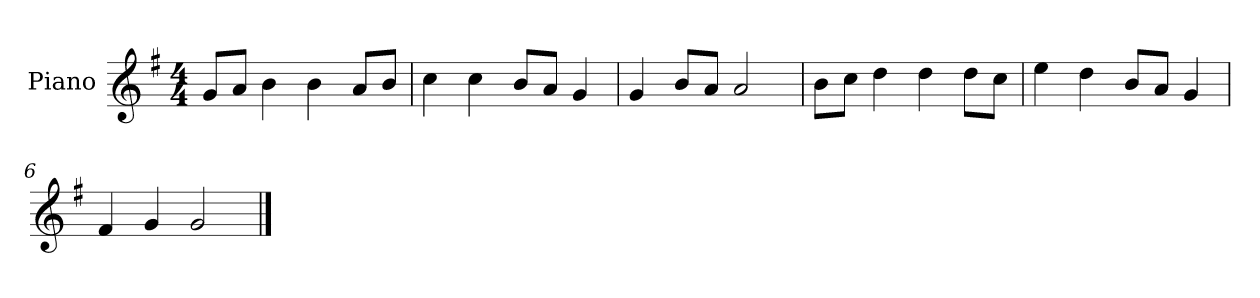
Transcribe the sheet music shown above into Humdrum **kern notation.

**kern
*part1
*staff1
*I"Piano
*I'P-no
*clefG2
*k[f#]
*M4/4
*MM90
=1
8g/L
8a/J
4b\
4b\
8a/L
8b/J
=2
4cc\
4cc\
8b/L
8a/J
4g/
=3
4g/
8b/L
8a/J
2a/
=4
8b\L
8cc\J
4dd\
4dd\
8dd\L
8cc\J
=5
4ee\
4dd\
8b/L
8a/J
4g/
=6
4f#/
4g/
2g/
==
*-
